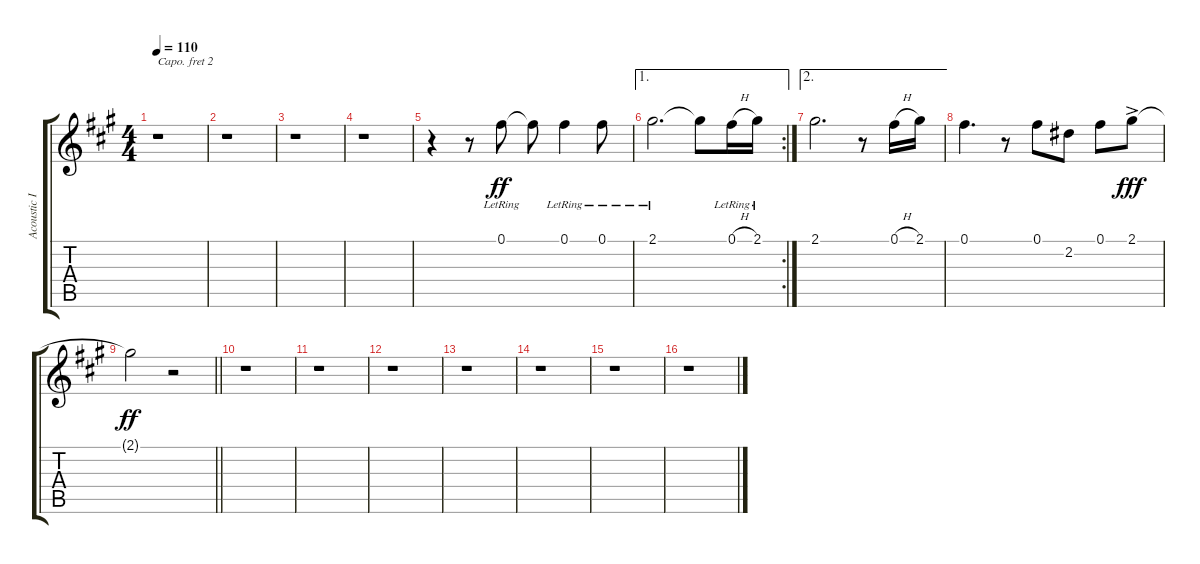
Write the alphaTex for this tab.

\track ("Acoustic III" "Acoustic I") {instrument acousticguitarnylon}
\staff {score tabs}
\capo 2
\tuning (E4 B3 G3 D3 A2 E2) {hide}
\ts (4 4)
\tempo 110
\clef g2
\ks a
r.1{dy ff} |
r.1 |
r.1 |
r.1 |
r.4 r.8 0.1{lr}.8 0.1{t}.8 0.1{lr}.4 0.1{lr}.8 |
\ae 1
\rc 2
2.1{lr}.2{d} 2.1{t}.8 0.1{h lr}.16 2.1{lr}.16 |
\ae 2
2.1.2{d} r.8 0.1{h}.16 2.1.16 |
0.1.4{d} r.8 0.1.8 2.2.8 0.1.8 2.1{ac}.8{dy fff} |
\barLineRight lightlight
2.1{t}.2{dy ff} r.2 |
r.1 |
r.1 |
r.1 |
r.1 |
r.1 |
r.1 |
r.1
